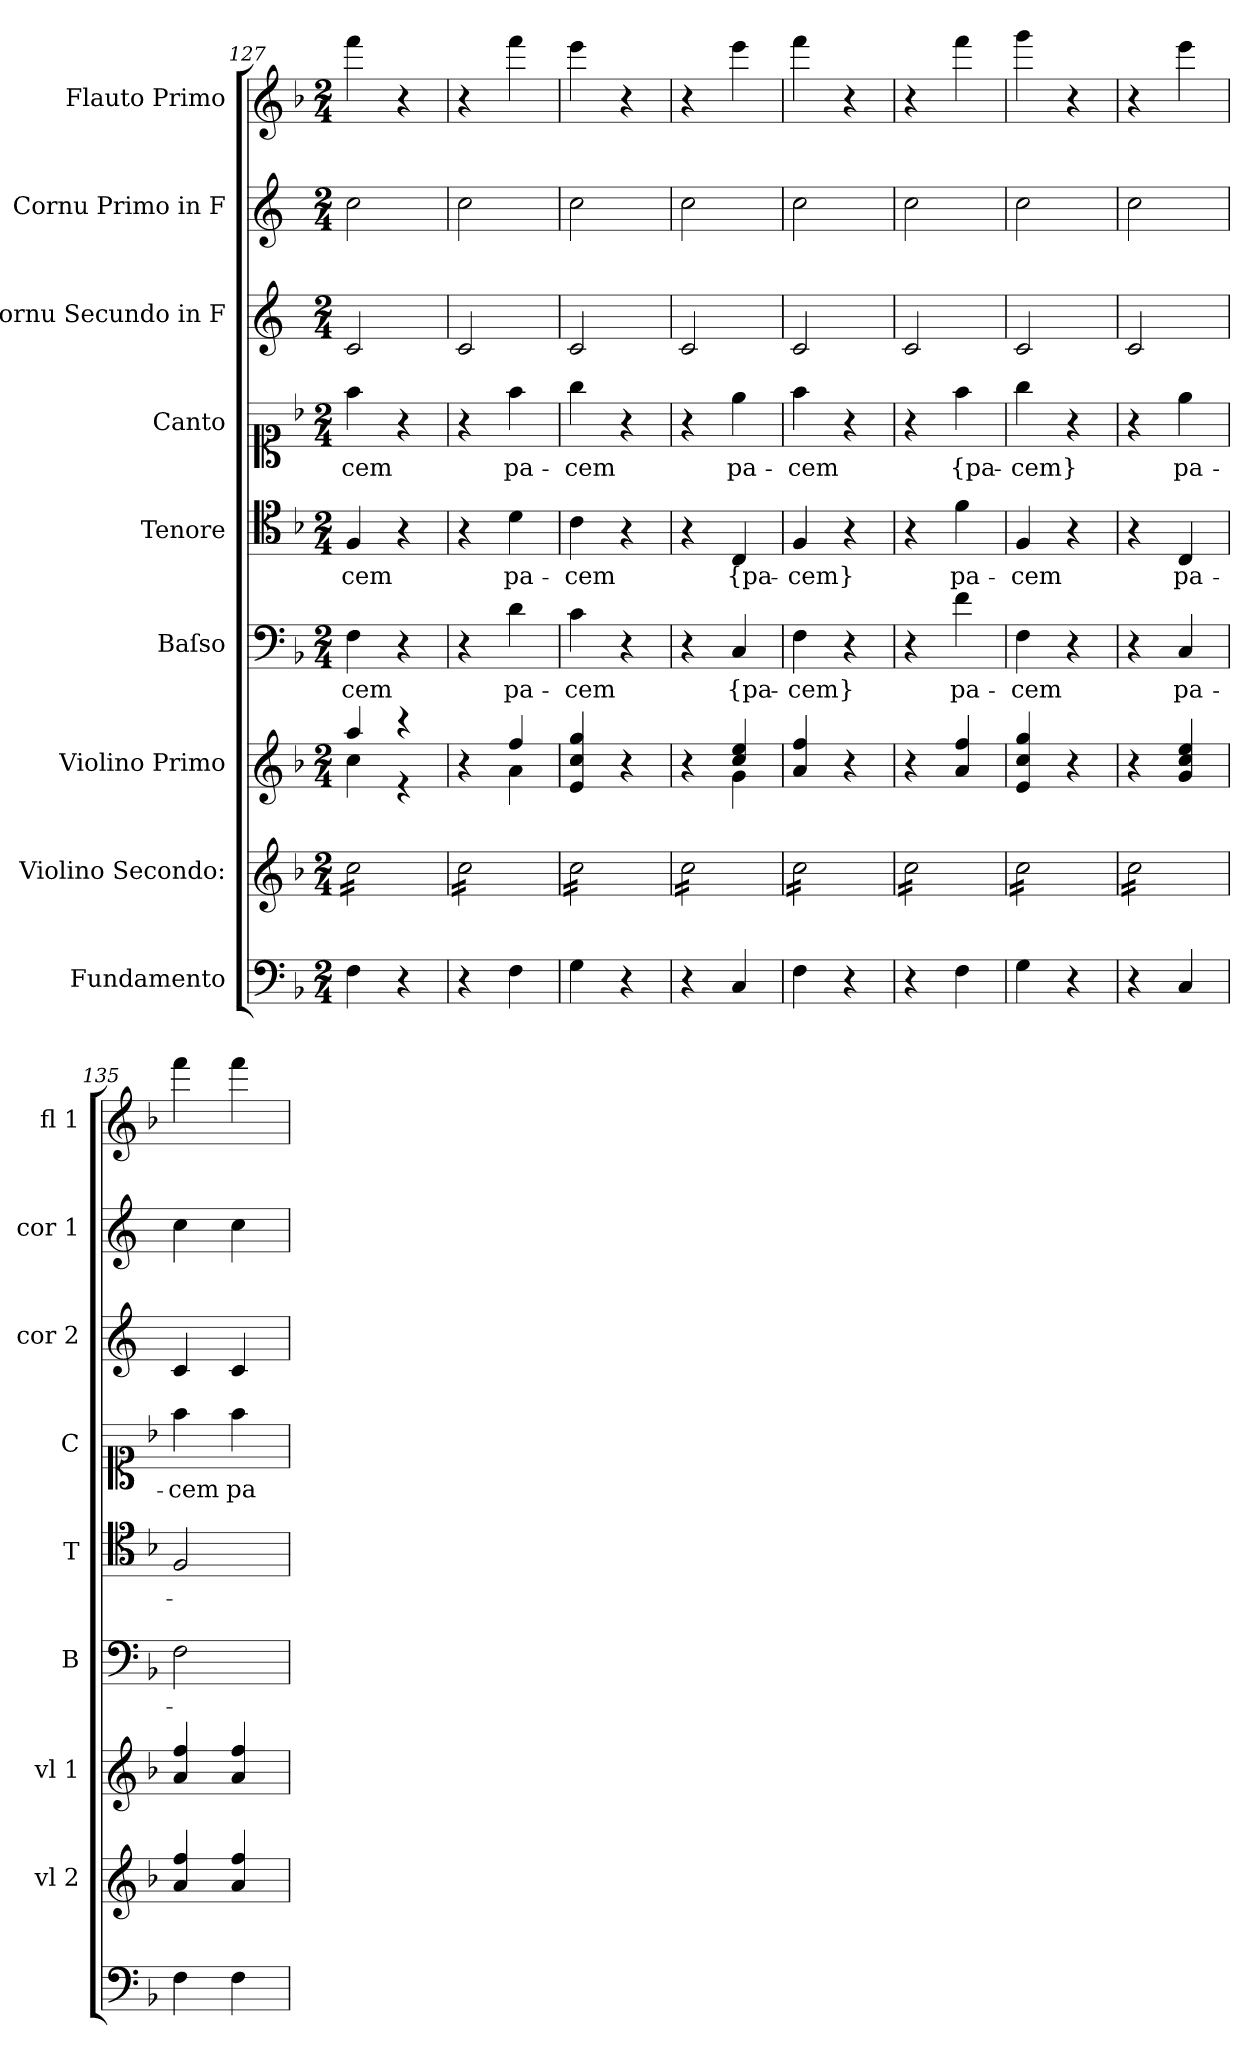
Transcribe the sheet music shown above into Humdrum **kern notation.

**kern	**kern	**kern	**kern	**text	**kern	**text	**kern	**text	**kern	**kern	**kern
*part9	*part8	*part7	*part6	*part6	*part5	*part5	*part4	*part4	*part3	*part2	*part1
*staff9	*staff8	*staff7	*staff6	*staff6	*staff5	*staff5	*staff4	*staff4	*staff3	*staff2	*staff1
*I"Fundamento	*I"Violino Secondo:	*I"Violino Primo	*I"Baſso	*	*I"Tenore	*	*I"Canto	*	*I"Cornu Secundo in F	*I"Cornu Primo in F	*I"Flauto Primo
*	*I'vl 2	*I'vl 1	*I'B	*	*I'T	*	*I'C	*	*I'cor 2	*I'cor 1	*I'fl 1
*clefF4	*clefG2	*clefG2	*clefF4	*	*clefC4	*	*clefC1	*	*clefG2	*clefG2	*clefG2
*	*	*	*	*	*	*	*	*	*ITrd4c7	*ITrd4c7	*
*k[b-]	*k[b-]	*k[b-]	*k[b-]	*	*k[b-]	*	*k[b-]	*	*k[b-]	*k[b-]	*k[b-]
*M2/4	*M2/4	*M2/4	*M2/4	*	*M2/4	*	*M2/4	*	*M2/4	*M2/4	*M2/4
=127	=127	=127	=127	=127	=127	=127	=127	=127	=127	=127	=127
*	*	*^	*	*	*	*	*	*	*	*	*
*	*tremolo	*	*	*	*	*	*	*	*	*	*	*
4F\	16cc\LL	4aa/	4cc\	4F\	-cem	4F/	-cem	4ff\	-cem	2F/	2f\	4fff\
.	16cc\	.	.	.	.	.	.	.	.	.	.	.
.	16cc\	.	.	.	.	.	.	.	.	.	.	.
.	16cc\	.	.	.	.	.	.	.	.	.	.	.
4r	16cc\	4r	4r	4r	.	4r	.	4r	.	.	.	4r
.	16cc\	.	.	.	.	.	.	.	.	.	.	.
.	16cc\	.	.	.	.	.	.	.	.	.	.	.
.	16cc\JJ	.	.	.	.	.	.	.	.	.	.	.
=128	=128	=128	=128	=128	=128	=128	=128	=128	=128	=128	=128	=128
4r	16cc\LL	4r	4ryy	4r	.	4r	.	4r	.	2F/	2f\	4r
.	16cc\	.	.	.	.	.	.	.	.	.	.	.
.	16cc\	.	.	.	.	.	.	.	.	.	.	.
.	16cc\	.	.	.	.	.	.	.	.	.	.	.
4F\	16cc\	4ff/	4a\	4d\	pa-	4d\	pa-	4ff\	pa-	.	.	4fff\
.	16cc\	.	.	.	.	.	.	.	.	.	.	.
.	16cc\	.	.	.	.	.	.	.	.	.	.	.
.	16cc\JJ	.	.	.	.	.	.	.	.	.	.	.
*	*	*v	*v	*	*	*	*	*	*	*	*	*
=129	=129	=129	=129	=129	=129	=129	=129	=129	=129	=129	=129
4G\	16cc\LL	4e/ 4cc/ 4gg/	4c\	-cem	4c\	-cem	4gg\	-cem	2F/	2f\	4eee\
.	16cc\	.	.	.	.	.	.	.	.	.	.
.	16cc\	.	.	.	.	.	.	.	.	.	.
.	16cc\	.	.	.	.	.	.	.	.	.	.
4r	16cc\	4r	4r	.	4r	.	4r	.	.	.	4r
.	16cc\	.	.	.	.	.	.	.	.	.	.
.	16cc\	.	.	.	.	.	.	.	.	.	.
.	16cc\JJ	.	.	.	.	.	.	.	.	.	.
=130	=130	=130	=130	=130	=130	=130	=130	=130	=130	=130	=130
*	*	*^	*	*	*	*	*	*	*	*	*
4r	16cc\LL	4r	4ryy	4r	.	4r	.	4r	.	2F/	2f\	4r
.	16cc\	.	.	.	.	.	.	.	.	.	.	.
.	16cc\	.	.	.	.	.	.	.	.	.	.	.
.	16cc\	.	.	.	.	.	.	.	.	.	.	.
4C/	16cc\	4cc/ 4ee/	4g\	4C/	{pa-	4C/	{pa-	4ee\	pa-	.	.	4eee\
.	16cc\	.	.	.	.	.	.	.	.	.	.	.
.	16cc\	.	.	.	.	.	.	.	.	.	.	.
.	16cc\JJ	.	.	.	.	.	.	.	.	.	.	.
*	*	*v	*v	*	*	*	*	*	*	*	*	*
=131	=131	=131	=131	=131	=131	=131	=131	=131	=131	=131	=131
4F\	16cc\LL	4a/ 4ff/	4F\	-cem}	4F/	-cem}	4ff\	-cem	2F/	2f\	4fff\
.	16cc\	.	.	.	.	.	.	.	.	.	.
.	16cc\	.	.	.	.	.	.	.	.	.	.
.	16cc\	.	.	.	.	.	.	.	.	.	.
4r	16cc\	4r	4r	.	4r	.	4r	.	.	.	4r
.	16cc\	.	.	.	.	.	.	.	.	.	.
.	16cc\	.	.	.	.	.	.	.	.	.	.
.	16cc\JJ	.	.	.	.	.	.	.	.	.	.
=132	=132	=132	=132	=132	=132	=132	=132	=132	=132	=132	=132
4r	16cc\LL	4r	4r	.	4r	.	4r	.	2F/	2f\	4r
.	16cc\	.	.	.	.	.	.	.	.	.	.
.	16cc\	.	.	.	.	.	.	.	.	.	.
.	16cc\	.	.	.	.	.	.	.	.	.	.
4F\	16cc\	4a/ 4ff/	4f\	pa-	4f\	pa-	4ff\	{pa-	.	.	4fff\
.	16cc\	.	.	.	.	.	.	.	.	.	.
.	16cc\	.	.	.	.	.	.	.	.	.	.
.	16cc\JJ	.	.	.	.	.	.	.	.	.	.
=133	=133	=133	=133	=133	=133	=133	=133	=133	=133	=133	=133
4G\	16cc\LL	4e/ 4cc/ 4gg/	4F\	-cem	4F/	-cem	4gg\	-cem}	2F/	2f\	4ggg\
.	16cc\	.	.	.	.	.	.	.	.	.	.
.	16cc\	.	.	.	.	.	.	.	.	.	.
.	16cc\	.	.	.	.	.	.	.	.	.	.
4r	16cc\	4r	4r	.	4r	.	4r	.	.	.	4r
.	16cc\	.	.	.	.	.	.	.	.	.	.
.	16cc\	.	.	.	.	.	.	.	.	.	.
.	16cc\JJ	.	.	.	.	.	.	.	.	.	.
=134	=134	=134	=134	=134	=134	=134	=134	=134	=134	=134	=134
4r	16cc\LL	4r	4r	.	4r	.	4r	.	2F/	2f\	4r
.	16cc\	.	.	.	.	.	.	.	.	.	.
.	16cc\	.	.	.	.	.	.	.	.	.	.
.	16cc\	.	.	.	.	.	.	.	.	.	.
4C/	16cc\	4g/ 4cc/ 4ee/	4C/	pa-	4C/	pa-	4ee\	pa-	.	.	4eee\
.	16cc\	.	.	.	.	.	.	.	.	.	.
.	16cc\	.	.	.	.	.	.	.	.	.	.
.	16cc\JJ	.	.	.	.	.	.	.	.	.	.
*	*Xtremolo	*	*	*	*	*	*	*	*	*	*
=135	=135	=135	=135	=135	=135	=135	=135	=135	=135	=135	=135
4F\	4a/ 4ff/	4a/ 4ff/	2F\	.	2F/	.	4ff\	-cem	4F/	4f\	4fff\
4F\	4a/ 4ff/	4a/ 4ff/	.	.	.	.	4ff\	pa-	4F/	4f\	4fff\
=	=	=	=	=	=	=	=	=	=	=	=
*-	*-	*-	*-	*-	*-	*-	*-	*-	*-	*-	*-
